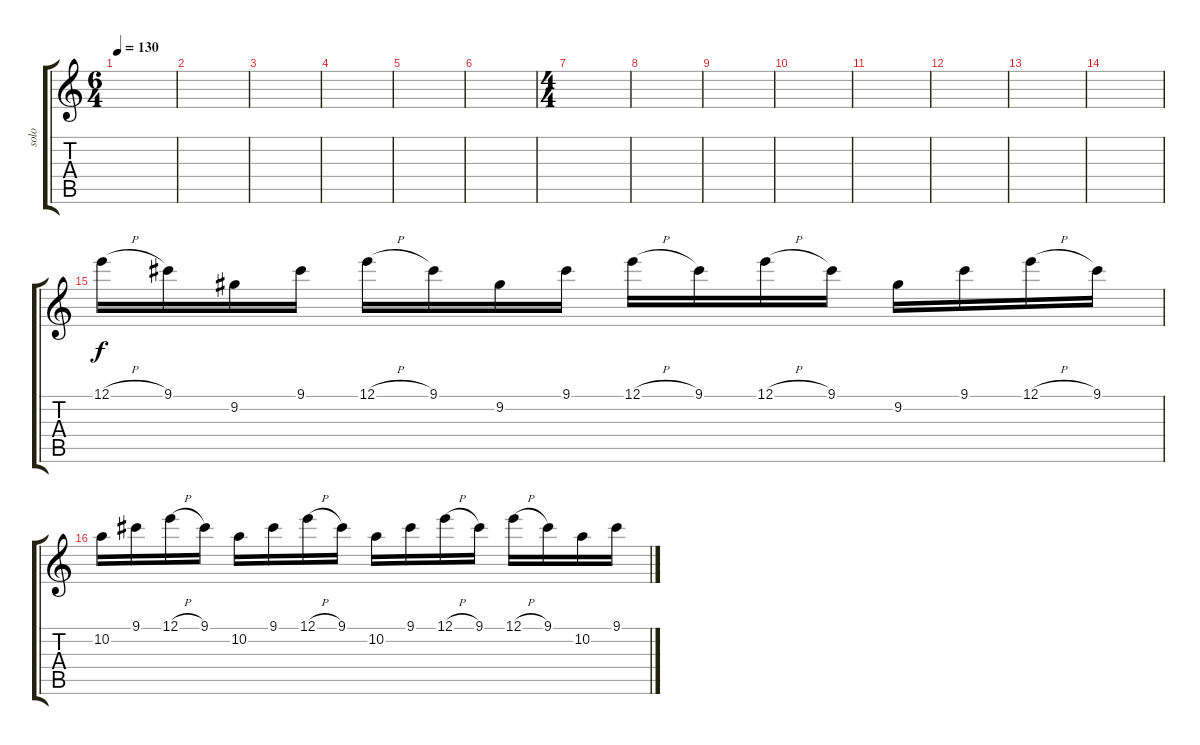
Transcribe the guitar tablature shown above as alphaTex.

\track ("solo" "solo") {instrument distortionguitar}
\staff {score tabs}
\tuning (E4 B3 G3 D3 A2 E2) {hide}
\ts (6 4)
\tempo 130
\clef g2
\ks c
|
|
|
|
|
|
\ts (4 4)
|
|
|
|
|
|
|
|
12.1{h}.16 9.1.16 9.2.16 9.1.16 12.1{h}.16 9.1.16 9.2.16 9.1.16 12.1{h}.16 9.1.16 12.1{h}.16 9.1.16 9.2.16 9.1.16 12.1{h}.16 9.1.16 |
10.2.16 9.1.16 12.1{h}.16 9.1.16 10.2.16 9.1.16 12.1{h}.16 9.1.16 10.2.16 9.1.16 12.1{h}.16 9.1.16 12.1{h}.16 9.1.16 10.2.16 9.1.16
